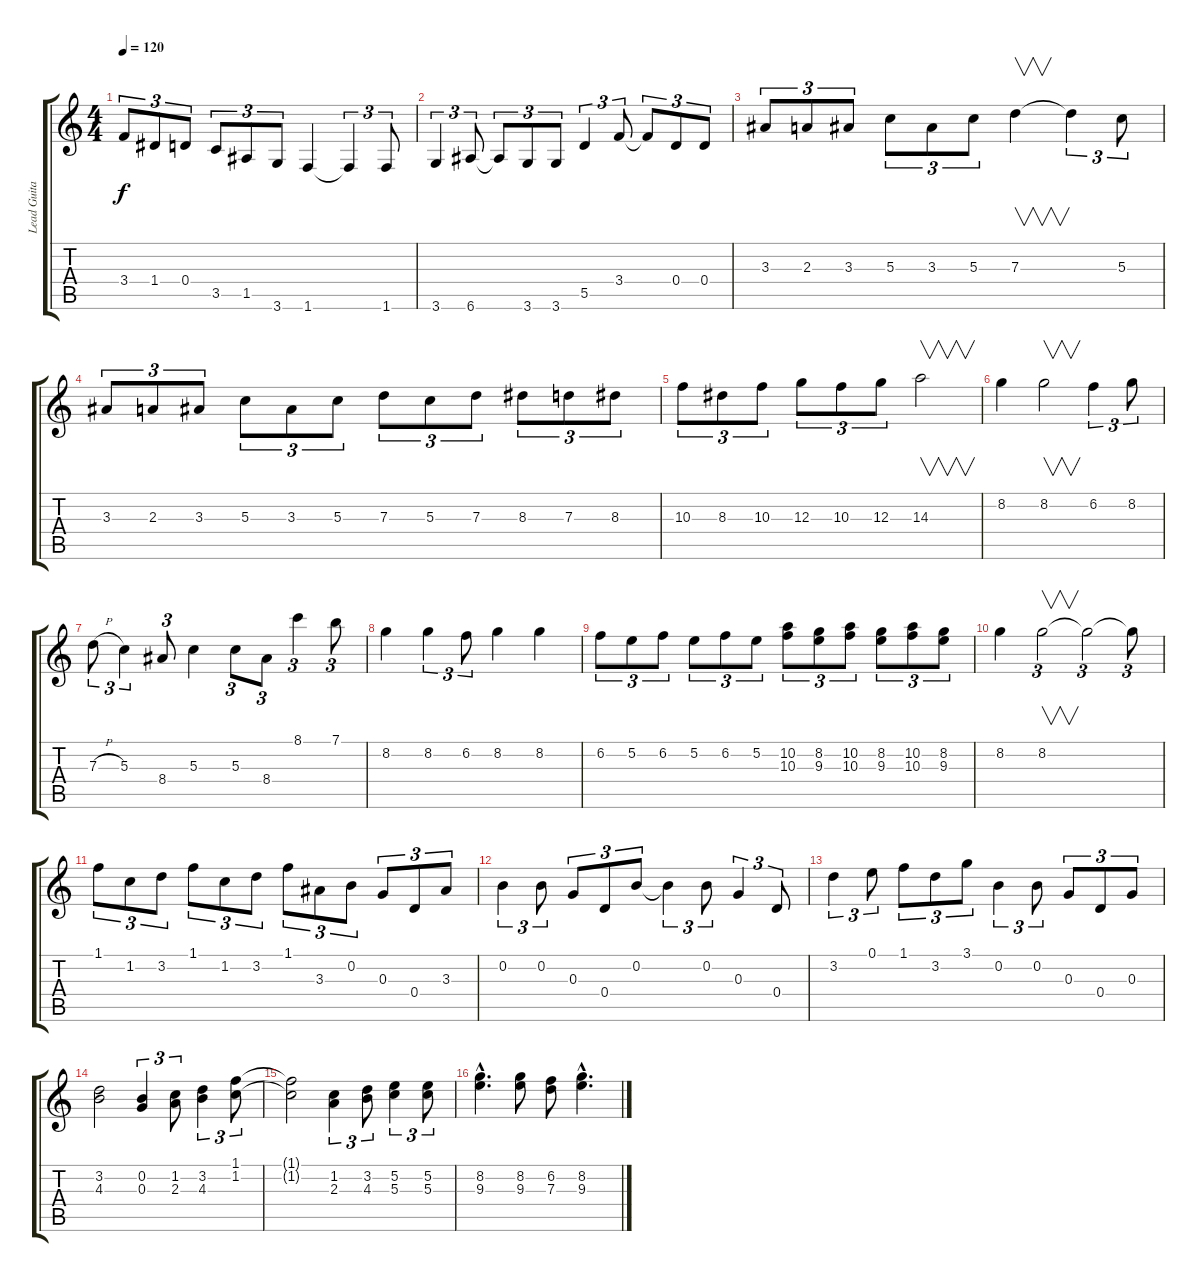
\track ("Lead Guitar #1" "Lead Guita") {instrument overdrivenguitar}
\staff {score tabs}
\tuning (E4 B3 G3 D3 A2 E2) {hide}
\ts (4 4)
\tempo 120
\clef g2
\ks c
3.4.8{tu (3 2) dy f} 1.4.8{tu (3 2)} 0.4.8{tu (3 2)} 3.5.8{tu (3 2)} 1.5.8{tu (3 2)} 3.6.8{tu (3 2)} 1.6.4 1.6{t}.4{tu (3 2)} 1.6.8{tu (3 2)} |
3.6.4{tu (3 2)} 6.6.8{tu (3 2)} 6.6{t}.8{tu (3 2)} 3.6.8{tu (3 2)} 3.6.8{tu (3 2)} 5.5.4{tu (3 2)} 3.4.8{tu (3 2)} 3.4{t}.8{tu (3 2)} 0.4.8{tu (3 2)} 0.4.8{tu (3 2)} |
3.3.8{tu (3 2)} 2.3.8{tu (3 2)} 3.3.8{tu (3 2)} 5.3.8{tu (3 2)} 3.3.8{tu (3 2)} 5.3.8{tu (3 2)} 7.3.4{v} 7.3{t}.4{tu (3 2)} 5.3.8{tu (3 2)} |
3.3.8{tu (3 2)} 2.3.8{tu (3 2)} 3.3.8{tu (3 2)} 5.3.8{tu (3 2)} 3.3.8{tu (3 2)} 5.3.8{tu (3 2)} 7.3.8{tu (3 2)} 5.3.8{tu (3 2)} 7.3.8{tu (3 2)} 8.3.8{tu (3 2)} 7.3.8{tu (3 2)} 8.3.8{tu (3 2)} |
10.3.8{tu (3 2)} 8.3.8{tu (3 2)} 10.3.8{tu (3 2)} 12.3.8{tu (3 2)} 10.3.8{tu (3 2)} 12.3.8{tu (3 2)} 14.3.2{v} |
8.2.4 8.2.2{v} 6.2.4{tu (3 2)} 8.2.8{tu (3 2)} |
7.3{h}.8{tu (3 2)} 5.3.4{tu (3 2)} 8.4.8{tu (3 2)} 5.3.4 5.3.8{tu (3 2)} 8.4.8{tu (3 2)} 8.1.4{tu (3 2)} 7.1.8{tu (3 2)} |
8.2.4 8.2.4{tu (3 2)} 6.2.8{tu (3 2)} 8.2.4 8.2.4 |
6.2.8{tu (3 2)} 5.2.8{tu (3 2)} 6.2.8{tu (3 2)} 5.2.8{tu (3 2)} 6.2.8{tu (3 2)} 5.2.8{tu (3 2)} (10.2 10.3).8{tu (3 2)} (8.2 9.3).8{tu (3 2)} (10.2 10.3).8{tu (3 2)} (8.2 9.3).8{tu (3 2)} (10.2 10.3).8{tu (3 2)} (8.2 9.3).8{tu (3 2)} |
8.2.4 8.2.2{v tu (3 2)} 8.2{t}.2{tu (3 2)} 8.2{t}.8{tu (3 2)} |
1.1.8{tu (3 2)} 1.2.8{tu (3 2)} 3.2.8{tu (3 2)} 1.1.8{tu (3 2)} 1.2.8{tu (3 2)} 3.2.8{tu (3 2)} 1.1.8{tu (3 2)} 3.3.8{tu (3 2)} 0.2.8{tu (3 2)} 0.3.8{tu (3 2)} 0.4.8{tu (3 2)} 3.3.8{tu (3 2)} |
0.2.4{tu (3 2)} 0.2.8{tu (3 2)} 0.3.8{tu (3 2)} 0.4.8{tu (3 2)} 0.2.8{tu (3 2)} 0.2{t}.4{tu (3 2)} 0.2.8{tu (3 2)} 0.3.4{tu (3 2)} 0.4.8{tu (3 2)} |
3.2.4{tu (3 2)} 0.1.8{tu (3 2)} 1.1.8{tu (3 2)} 3.2.8{tu (3 2)} 3.1.8{tu (3 2)} 0.2.4{tu (3 2)} 0.2.8{tu (3 2)} 0.3.8{tu (3 2)} 0.4.8{tu (3 2)} 0.3.8{tu (3 2)} |
(3.2 4.3).2 (0.2 0.3).4{tu (3 2)} (1.2 2.3).8{tu (3 2)} (3.2 4.3).4{tu (3 2)} (1.1 1.2).8{tu (3 2)} |
(1.1{t} 1.2{t}).2 (1.2 2.3).4{tu (3 2)} (3.2 4.3).8{tu (3 2)} (5.2 5.3).4{tu (3 2)} (5.2 5.3).8{tu (3 2)} |
(8.2{hac} 9.3{hac}).4{d} (8.2 9.3).8 (6.2 7.3).8 (8.2{hac} 9.3{hac}).4{d}
